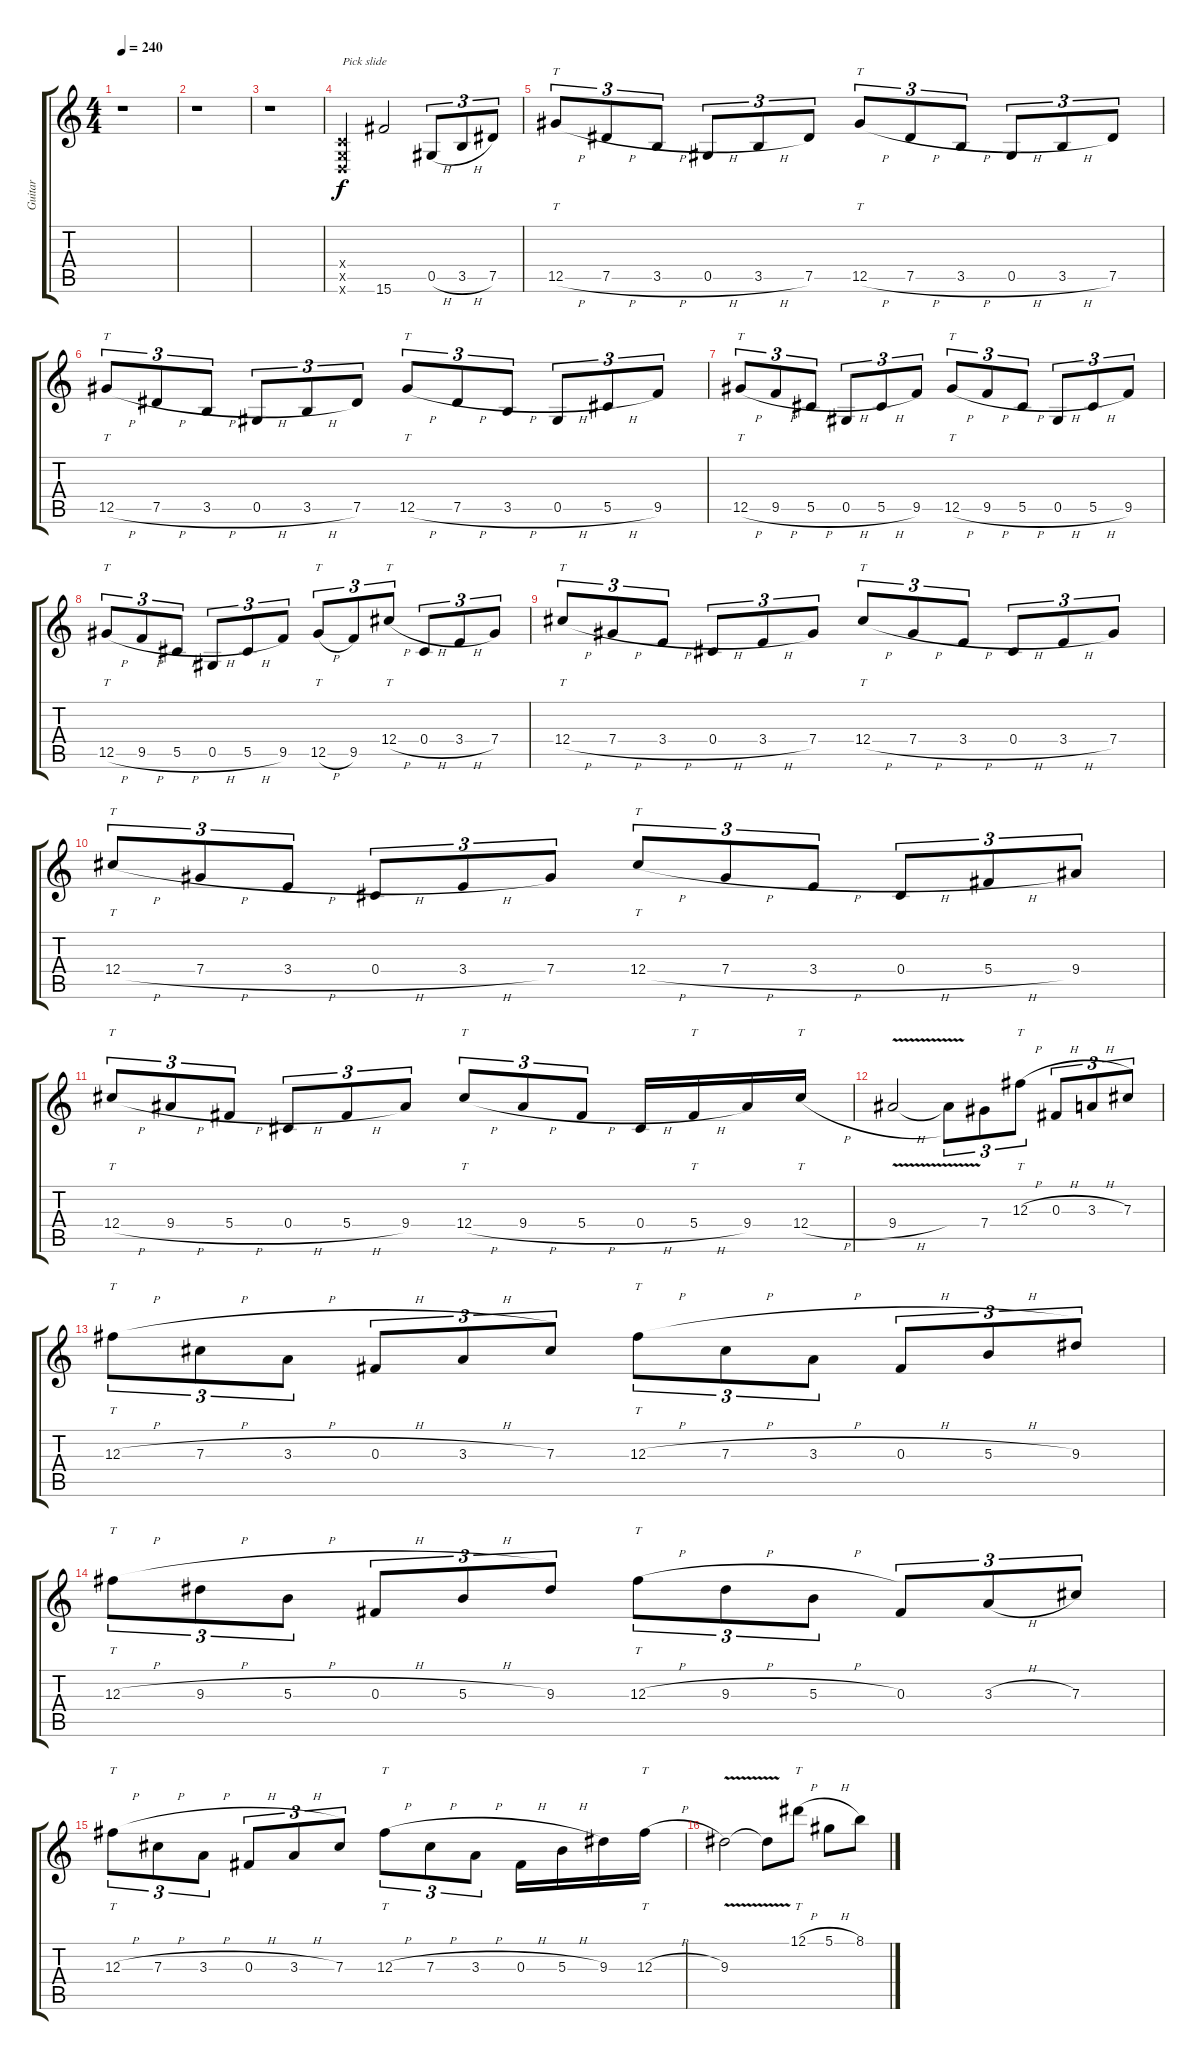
\track ("Guitar" "Guitar") {instrument distortionguitar}
\staff {score tabs}
\tuning (Eb4 Bb3 Gb3 Db3 Ab2 Eb2) {hide}
\ts (4 4)
\tempo 240
\clef g2
\ks c
r.1{dy f} |
r.1 |
r.1 |
(-1.4{x} -1.5{x} -1.6{x}).4{txt "Pick slide"} 15.6.2 0.5{h}.8{tu (3 2)} 3.5{h}.8{tu (3 2)} 7.5.8{tu (3 2)} |
12.5{h}.8{tt tu (3 2)} 7.5{h}.8{tu (3 2)} 3.5{h}.8{tu (3 2)} 0.5{h}.8{tu (3 2)} 3.5{h}.8{tu (3 2)} 7.5.8{tu (3 2)} 12.5{h}.8{tt tu (3 2)} 7.5{h}.8{tu (3 2)} 3.5{h}.8{tu (3 2)} 0.5{h}.8{tu (3 2)} 3.5{h}.8{tu (3 2)} 7.5.8{tu (3 2)} |
12.5{h}.8{tt tu (3 2)} 7.5{h}.8{tu (3 2)} 3.5{h}.8{tu (3 2)} 0.5{h}.8{tu (3 2)} 3.5{h}.8{tu (3 2)} 7.5.8{tu (3 2)} 12.5{h}.8{tt tu (3 2)} 7.5{h}.8{tu (3 2)} 3.5{h}.8{tu (3 2)} 0.5{h}.8{tu (3 2)} 5.5{h}.8{tu (3 2)} 9.5.8{tu (3 2)} |
12.5{h}.8{tt tu (3 2)} 9.5{h}.8{tu (3 2)} 5.5{h}.8{tu (3 2)} 0.5{h}.8{tu (3 2)} 5.5{h}.8{tu (3 2)} 9.5.8{tu (3 2)} 12.5{h}.8{tt tu (3 2)} 9.5{h}.8{tu (3 2)} 5.5{h}.8{tu (3 2)} 0.5{h}.8{tu (3 2)} 5.5{h}.8{tu (3 2)} 9.5.8{tu (3 2)} |
12.5{h}.8{tt tu (3 2)} 9.5{h}.8{tu (3 2)} 5.5{h}.8{tu (3 2)} 0.5{h}.8{tu (3 2)} 5.5{h}.8{tu (3 2)} 9.5.8{tu (3 2)} 12.5{h}.8{tt tu (3 2)} 9.5.8{tu (3 2)} 12.4{h}.8{tt tu (3 2)} 0.4{h}.8{tu (3 2)} 3.4{h}.8{tu (3 2)} 7.4.8{tu (3 2)} |
12.4{h}.8{tt tu (3 2)} 7.4{h}.8{tu (3 2)} 3.4{h}.8{tu (3 2)} 0.4{h}.8{tu (3 2)} 3.4{h}.8{tu (3 2)} 7.4.8{tu (3 2)} 12.4{h}.8{tt tu (3 2)} 7.4{h}.8{tu (3 2)} 3.4{h}.8{tu (3 2)} 0.4{h}.8{tu (3 2)} 3.4{h}.8{tu (3 2)} 7.4.8{tu (3 2)} |
12.4{h}.8{tt tu (3 2)} 7.4{h}.8{tu (3 2)} 3.4{h}.8{tu (3 2)} 0.4{h}.8{tu (3 2)} 3.4{h}.8{tu (3 2)} 7.4.8{tu (3 2)} 12.4{h}.8{tt tu (3 2)} 7.4{h}.8{tu (3 2)} 3.4{h}.8{tu (3 2)} 0.4{h}.8{tu (3 2)} 5.4{h}.8{tu (3 2)} 9.4.8{tu (3 2)} |
12.4{h}.8{tt tu (3 2)} 9.4{h}.8{tu (3 2)} 5.4{h}.8{tu (3 2)} 0.4{h}.8{tu (3 2)} 5.4{h}.8{tu (3 2)} 9.4.8{tu (3 2)} 12.4{h}.8{tt tu (3 2)} 9.4{h}.8{tu (3 2)} 5.4{h}.8{tu (3 2)} 0.4{h}.16 5.4{h}.16{tt} 9.4.16 12.4{h}.16{tt} |
9.4{v h}.2 9.4{t}.8{tu (3 2)} 7.4.8{tu (3 2)} 12.3{h}.8{tt tu (3 2)} 0.3{h}.8{tu (3 2)} 3.3{h}.8{tu (3 2)} 7.3.8{tu (3 2)} |
12.3{h}.8{tt tu (3 2)} 7.3{h}.8{tu (3 2)} 3.3{h}.8{tu (3 2)} 0.3{h}.8{tu (3 2)} 3.3{h}.8{tu (3 2)} 7.3.8{tu (3 2)} 12.3{h}.8{tt tu (3 2)} 7.3{h}.8{tu (3 2)} 3.3{h}.8{tu (3 2)} 0.3{h}.8{tu (3 2)} 5.3{h}.8{tu (3 2)} 9.3.8{tu (3 2)} |
12.3{h}.8{tt tu (3 2)} 9.3{h}.8{tu (3 2)} 5.3{h}.8{tu (3 2)} 0.3{h}.8{tu (3 2)} 5.3{h}.8{tu (3 2)} 9.3.8{tu (3 2)} 12.3{h}.8{tt tu (3 2)} 9.3{h}.8{tu (3 2)} 5.3{h}.8{tu (3 2)} 0.3.8{tu (3 2)} 3.3{h}.8{tu (3 2)} 7.3.8{tu (3 2)} |
12.3{h}.8{tt tu (3 2)} 7.3{h}.8{tu (3 2)} 3.3{h}.8{tu (3 2)} 0.3{h}.8{tu (3 2)} 3.3{h}.8{tu (3 2)} 7.3.8{tu (3 2)} 12.3{h}.8{tt tu (3 2)} 7.3{h}.8{tu (3 2)} 3.3{h}.8{tu (3 2)} 0.3{h}.16 5.3{h}.16 9.3.16 12.3{h}.16{tt} |
9.3{v}.2 9.3{t}.8 12.1{h}.8{tt} 5.1{h}.8 8.1.8
